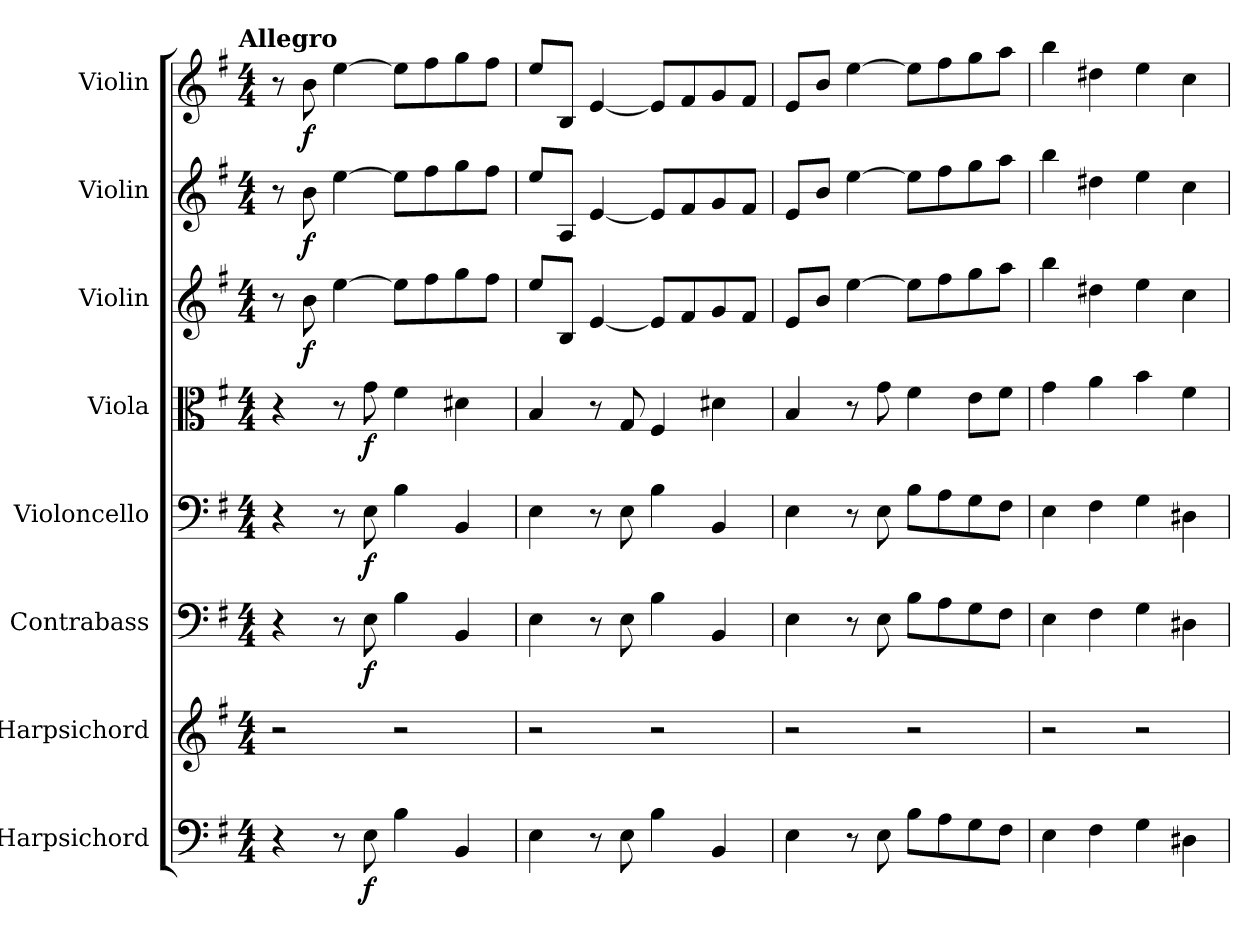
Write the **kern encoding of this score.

**kern	**dynam	**kern	**kern	**dynam	**kern	**dynam	**kern	**dynam	**kern	**dynam	**kern	**dynam	**kern	**dynam
*part8	*part8	*part7	*part6	*part6	*part5	*part5	*part4	*part4	*part3	*part3	*part2	*part2	*part1	*part1
*staff8	*staff8	*staff7	*staff6	*staff6	*staff5	*staff5	*staff4	*staff4	*staff3	*staff3	*staff2	*staff2	*staff1	*staff1
*I"Harpsichord	*	*I"Harpsichord	*I"Contrabass	*	*I"Violoncello	*	*I"Viola	*	*I"Violin	*	*I"Violin	*	*I"Violin	*
*I'Hpschd	*	*I'Hpschd	*I'Cb	*	*I'Vc	*	*I'Vla	*	*I'Vln	*	*I'Vln	*	*I'Vln	*
*clefF4	*	*clefG2	*clefF4	*	*clefF4	*	*clefC3	*	*clefG2	*	*clefG2	*	*clefG2	*
*k[f#]	*	*k[f#]	*k[f#]	*	*k[f#]	*	*k[f#]	*	*k[f#]	*	*k[f#]	*	*k[f#]	*
!!LO:TX:omd:t=Allegro
*M4/4	*	*M4/4	*M4/4	*	*M4/4	*	*M4/4	*	*M4/4	*	*M4/4	*	*M4/4	*
*MM120	*	*MM120	*MM120	*	*MM120	*	*MM120	*	*MM120	*	*MM120	*	*MM120	*
=1	=1	=1	=1	=1	=1	=1	=1	=1	=1	=1	=1	=1	=1	=1
4r	.	2r	4r	.	4r	.	4r	.	8r	.	8r	.	8r	.
.	.	.	.	.	.	.	.	.	8b\	f	8b\	f	8b\	f
8r	.	.	8r	.	8r	.	8r	.	[4ee\	.	[4ee\	.	[4ee\	.
8E\	f	.	8E\	f	8E\	f	8g\	f	.	.	.	.	.	.
4B\	.	2r	4B\	.	4B\	.	4f#\	.	8ee\L]	.	8ee\L]	.	8ee\L]	.
.	.	.	.	.	.	.	.	.	8ff#\	.	8ff#\	.	8ff#\	.
4BB/	.	.	4BB/	.	4BB/	.	4d#X\	.	8gg\	.	8gg\	.	8gg\	.
.	.	.	.	.	.	.	.	.	8ff#\J	.	8ff#\J	.	8ff#\J	.
=2	=2	=2	=2	=2	=2	=2	=2	=2	=2	=2	=2	=2	=2	=2
4E\	.	2r	4E\	.	4E\	.	4B/	.	8ee/L	.	8ee/L	.	8ee/L	.
.	.	.	.	.	.	.	.	.	8B/J	.	8A/J	.	8B/J	.
8r	.	.	8r	.	8r	.	8r	.	[4e/	.	[4e/	.	[4e/	.
8E\	.	.	8E\	.	8E\	.	8G/	.	.	.	.	.	.	.
4B\	.	2r	4B\	.	4B\	.	4F#/	.	8e/L]	.	8e/L]	.	8e/L]	.
.	.	.	.	.	.	.	.	.	8f#/	.	8f#/	.	8f#/	.
4BB/	.	.	4BB/	.	4BB/	.	4d#X\	.	8g/	.	8g/	.	8g/	.
.	.	.	.	.	.	.	.	.	8f#/J	.	8f#/J	.	8f#/J	.
=3	=3	=3	=3	=3	=3	=3	=3	=3	=3	=3	=3	=3	=3	=3
4E\	.	2r	4E\	.	4E\	.	4B/	.	8e/L	.	8e/L	.	8e/L	.
.	.	.	.	.	.	.	.	.	8b/J	.	8b/J	.	8b/J	.
8r	.	.	8r	.	8r	.	8r	.	[4ee\	.	[4ee\	.	[4ee\	.
8E\	.	.	8E\	.	8E\	.	8g\	.	.	.	.	.	.	.
8B\L	.	2r	8B\L	.	8B\L	.	4f#\	.	8ee\L]	.	8ee\L]	.	8ee\L]	.
8A\	.	.	8A\	.	8A\	.	.	.	8ff#\	.	8ff#\	.	8ff#\	.
8G\	.	.	8G\	.	8G\	.	8e\L	.	8gg\	.	8gg\	.	8gg\	.
8F#\J	.	.	8F#\J	.	8F#\J	.	8f#\J	.	8aa\J	.	8aa\J	.	8aa\J	.
=4	=4	=4	=4	=4	=4	=4	=4	=4	=4	=4	=4	=4	=4	=4
4E\	.	2r	4E\	.	4E\	.	4g\	.	4bb\	.	4bb\	.	4bb\	.
4F#\	.	.	4F#\	.	4F#\	.	4a\	.	4dd#X\	.	4dd#X\	.	4dd#X\	.
4G\	.	2r	4G\	.	4G\	.	4b\	.	4ee\	.	4ee\	.	4ee\	.
4D#X\	.	.	4D#X\	.	4D#X\	.	4f#\	.	4cc\	.	4cc\	.	4cc\	.
=	=	=	=	=	=	=	=	=	=	=	=	=	=	=
*-	*-	*-	*-	*-	*-	*-	*-	*-	*-	*-	*-	*-	*-	*-
